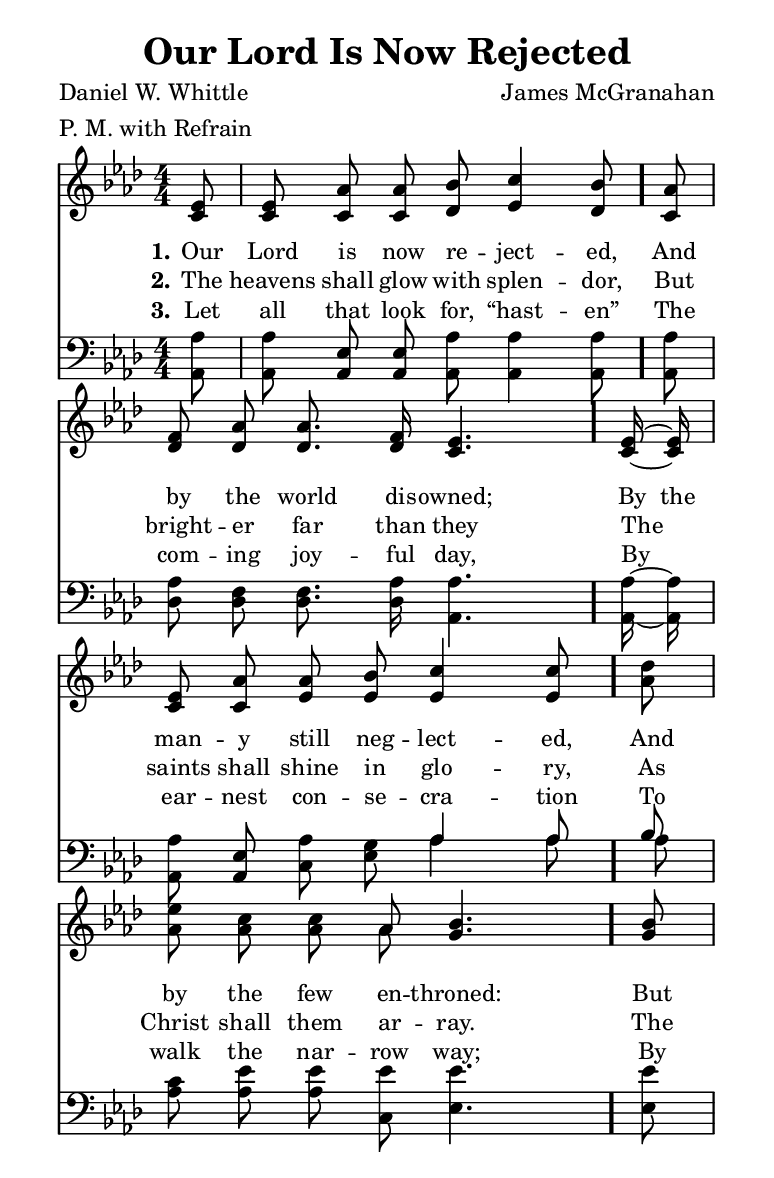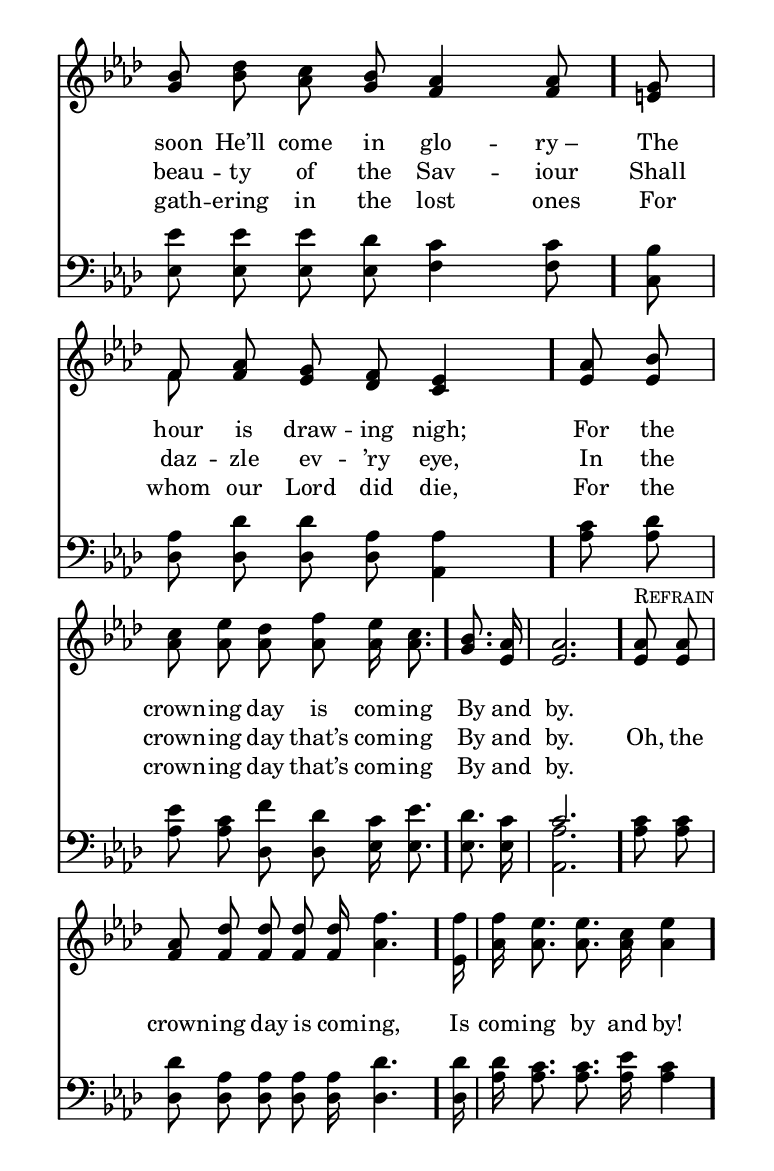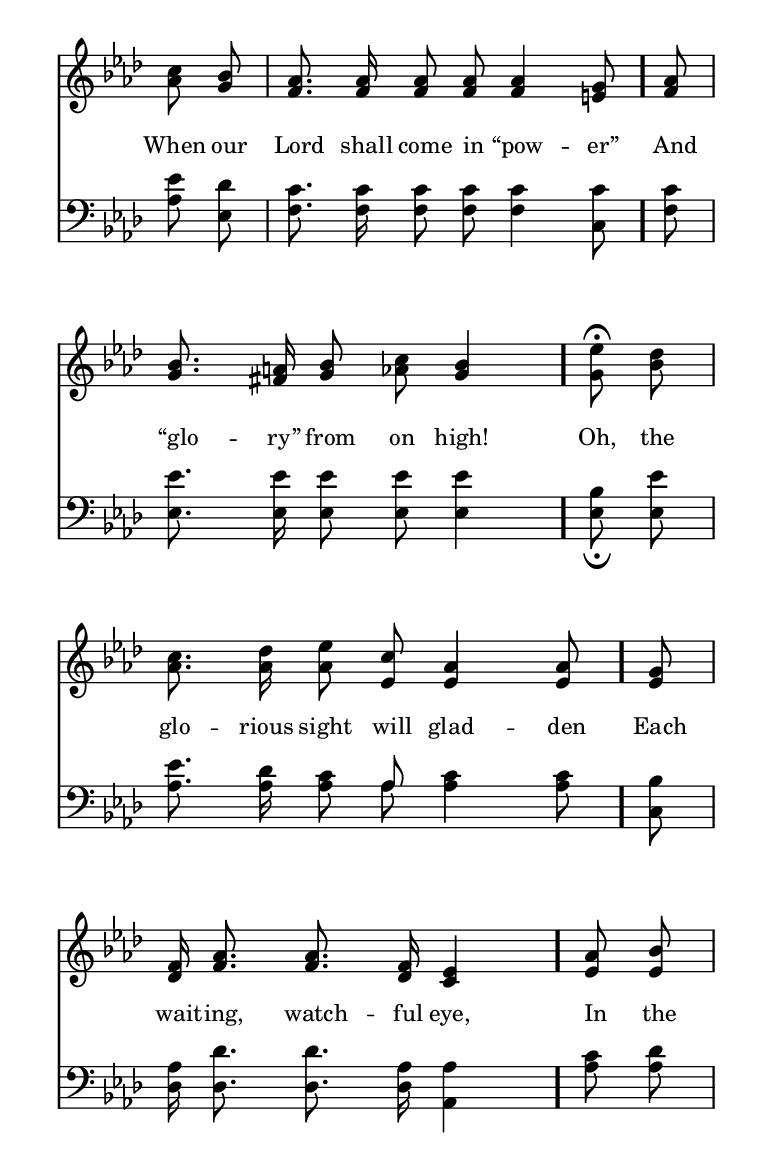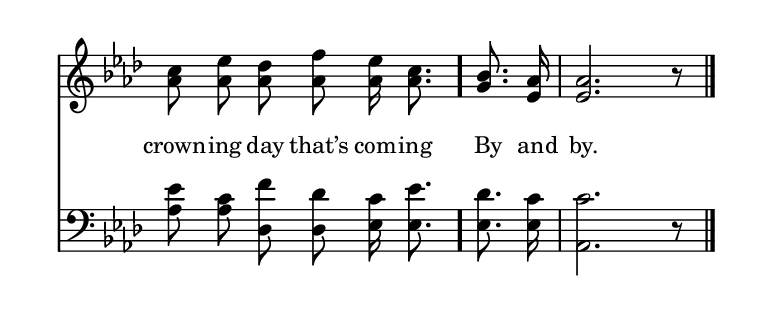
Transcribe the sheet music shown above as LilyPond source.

\include "common/global.ily"
\paper {
  \include "common/paper.ily"
  page-count = 2
systems-per-page = 4

}

\header{
  hymnnumber = "188"
  title = "Our Lord Is Now Rejected"
  tunename = ""
  meter = "P. M. with Refrain"
  poet = "Daniel W. Whittle" % see https://hymnary.org/text/our_lord_is_now_rejected
  composer = "James McGranahan" % see https://hymnary.org/tune/our_lord_is_now_rejected_mcgranahan
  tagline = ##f
}

ta = { \tempo 4=80 }
tb = { \tempo 4=40 }

patternA = { c8 | c8 c c c c4 c8 }
patternC = { c16 ~ c16 | c8 c c c c4 c8 }
patternB = { c8 | c8 c c8. c16 c4. }
patternD = { c8 | c8 c c c c4. }
patternE = { c8 | c8 c c c c4 }
patternF = { c8 c | c c c c c16 c8. c8. c16 | c2. }

patternG = { aes8 aes | aes des des des des16 f4. }
patternH = { f16 | f ees8. ees c16 ees4 }
patternI = { c8 bes | aes8. aes16 aes8 aes aes4 g8 }
patternJ = { aes8 | bes8. a16 bes8 c bes4 }
patternK = { ees8 des | c8. des16 ees8 c aes4 aes8 }
patternL = { g8 | f16 aes8. aes f16 ees4 }

global = {
  \include "common/overrides.ily"
  \override Staff.TimeSignature.style = #'numbered
  \time 4/4
  \override Score.MetronomeMark.transparent = ##t % hide all fermata changes too
  \ta
  \key aes \major
  \partial 8
  \autoBeamOff
}

notesSoprano = {
\global
\relative c' {

  \changePitch \patternA { ees | ees aes aes bes c bes }
  \changePitch \patternB { aes | f aes aes f ees }
  \changePitch \patternC { ees ~ ees | ees aes aes bes c c }
  \changePitch \patternD { des | ees c c aes bes }
  \changePitch \patternA { bes | bes des c bes aes aes }
  \changePitch \patternE { g | f aes g f ees }
  \changePitch \patternF { aes bes | c ees des f ees c bes aes | aes }

  \eogbreak

  << s^\markup { \small \caps "Refrain" }
  { aes8 aes | aes des des des des16 f4. } >>
  f16 | f ees8. ees c16 ees4
  c8 bes | aes8. aes16 aes8 aes aes4 g8
  aes8 | bes8. a16 bes8 c bes4
  \tb ees8 \fermata \ta des | c8. des16 ees8 c aes4 aes8
  g8 | f16 aes8. aes f16 ees4
  aes8 bes | c ees des f ees16 c8. bes aes16 | aes2. r8

  \bar "|."

}
}

notesAlto = {
\global
\relative e' {

  \changePitch \patternA { c | c c c des ees des }
  \changePitch \patternB { c | des des des des | c }
  \changePitch \patternC { c ~ c | c c ees ees ees ees }
  \changePitch \patternD { aes | aes aes aes aes g }
  \changePitch \patternA { g | g bes aes g f f }
  \changePitch \patternE { e | f f ees des c }
  \changePitch \patternF { ees ees | aes aes aes aes aes aes g ees | ees }

  \changePitch \patternG { ees ees | f f f f f aes }
  \changePitch \patternH { es | aes aes aes aes aes }
  \changePitch \patternI { aes g | f f f f f e }
  \changePitch \patternJ { f | g fis g aes! g }
  \changePitch \patternK { g bes | aes aes aes ees ees ees }
  \changePitch \patternL { ees | des f f des c }
  \changePitch \patternF { ees ees | aes aes aes aes aes aes g ees | ees r }

}
}

notesTenor = {
\global
\relative a {

  \changePitch \patternA { aes | aes ees ees aes aes aes }
  \changePitch \patternB { aes | aes f f aes aes }
  \changePitch \patternC { aes ~ aes | aes ees aes g aes aes }
  \changePitch \patternD { bes | c ees ees ees ees }
  \changePitch \patternA { ees | ees ees ees des c c }
  \changePitch \patternE { bes | aes des des aes aes }
  \changePitch \patternF { c des | ees c f des c ees des c | c }

  \changePitch \patternG { c c | des aes aes aes aes des }
  \changePitch \patternH { des | des c c ees c }
  \changePitch \patternI { ees des | c c c c c c }
  \changePitch \patternJ { c | ees ees ees ees ees }
  \changePitch \patternK { bes ees | ees des c aes c c }
  \changePitch \patternL { bes | aes des des aes aes }
  \changePitch \patternF { c des | ees c f des c ees des c | c r }

}
}

notesBass = {
\global
\relative f, {

  \changePitch \patternA { aes | aes aes aes aes aes aes }
  \changePitch \patternB { aes | des des des des aes }
  \changePitch \patternC { aes ~ aes | aes aes c ees aes aes }
  \changePitch \patternD { aes | aes aes aes c, ees }
  \changePitch \patternA { ees | ees ees ees ees f f }
  \changePitch \patternE { c | des des des des aes }
  \changePitch \patternF { aes' aes | aes aes des, des ees ees ees ees | < aes aes, > }

  \changePitch \patternG { aes aes | des, des des des des des }
  \changePitch \patternH { des | aes' aes aes aes aes }
  \changePitch \patternI { aes ees | f f f f f c }
  \changePitch \patternJ { f | ees ees ees ees ees }
  \changePitch \patternK { ees_\fermata ees | aes aes aes aes aes aes }
  \changePitch \patternL { c, | des des des des aes }
  \changePitch \patternF { aes' aes | aes aes des, des ees ees ees ees | aes, r }

}
}

Refrain = \lyricmode {

Oh, the crown -- ing day is com -- ing, \bar "."
Is com -- ing by and by! \bar "."
When our Lord shall come in “pow -- er” \bar "."
And “glo -- ry” from on high! \bar "."
Oh, the glo -- rious sight will glad -- den \bar "."
Each wait -- ing, watch -- ful eye, \bar "."
In the crown -- ing day that’s com -- ing \bar "."
By and by. \bar "."

}

wordsA = \lyricmode {
\set stanza = "1."

Our Lord is now re -- ject -- ed, \bar "."
And by the world dis -- owned; \bar "."
{ \mon } By the { \moff } man -- y still neg -- lect -- ed, \bar "."
And by the few en -- throned: \bar "."
But soon He’ll come in glo -- ry_– \bar "."
The hour is draw -- ing nigh; \bar "."
For the crown -- ing day is com -- ing \bar "."
By and by. \bar "."

}

wordsB = \lyricmode {
\set stanza = "2."

The heavens shall glow with splen -- dor,
But bright -- er far than they
The saints shall shine in glo -- ry,
As Christ shall them ar -- ray.
The beau -- ty of the Sav -- iour
Shall daz -- zle ev -- ’ry eye,
In the crown -- ing day that’s com -- ing
By and by.

\Refrain

}

wordsC = \lyricmode {
\set stanza = "3."

Let all that look for, “hast -- en”
The com -- ing joy -- ful day,
By ear -- nest con -- se -- cra -- tion
To walk the nar -- row way;
By gath -- ering in the lost ones
For whom our Lord did die,
For the crown -- ing day that’s com -- ing
By and by.

}

\score {
  \context ChoirStaff <<
    \context Staff = upper <<
      \set Staff.autoBeaming = ##f
      \set ChoirStaff.systemStartDelimiter = #'SystemStartBar
      \set ChoirStaff.printPartCombineTexts = ##f
      \partcombine #'(2 . 11) \notesSoprano \notesAlto
      \context NullVoice = sopranos { \voiceOne << \notesSoprano >> }
      \context Lyrics = one   \lyricsto sopranos \wordsA
      \context Lyrics = two   \lyricsto sopranos \wordsB
      \context Lyrics = three \lyricsto sopranos \wordsC
    >>
    \context Staff = men <<
      \set Staff.autoBeaming = ##f
      \clef bass
      \set ChoirStaff.printPartCombineTexts = ##f
      \partcombine #'(2 . 11) \notesTenor \notesBass
    >>
  >>
  \layout {
    \include "common/layout.ily"
  }
  #(cond ((ly:get-option 'eog-midi-permitted) #{ \midi{
    \include "common/midi.ily"
  } #}))
}

\version "2.19.49"  % necessary for upgrading to future LilyPond versions.

% vi:set et ts=2 sw=2 ai nocindent syntax=lilypond:
